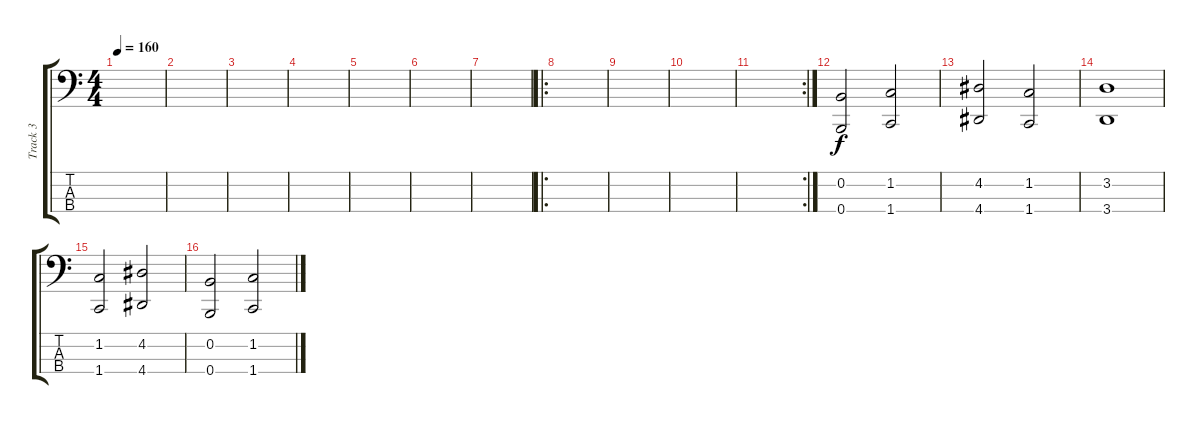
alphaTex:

\track ("Track 3" "Track 3") {instrument electricbassfinger}
\staff {score tabs}
\tuning (E2 B1 Gb1 B0) {hide}
\ts (4 4)
\tempo 160
\clef f4
\ks c
|
|
|
|
|
|
|
\ro
|
|
|
\rc 2
|
(0.2 0.4).2 (1.2 1.4).2 |
(4.2 4.4).2 (1.2 1.4).2 |
(3.2 3.4).1 |
(1.2 1.4).2 (4.2 4.4).2 |
(0.2 0.4).2 (1.2 1.4).2
